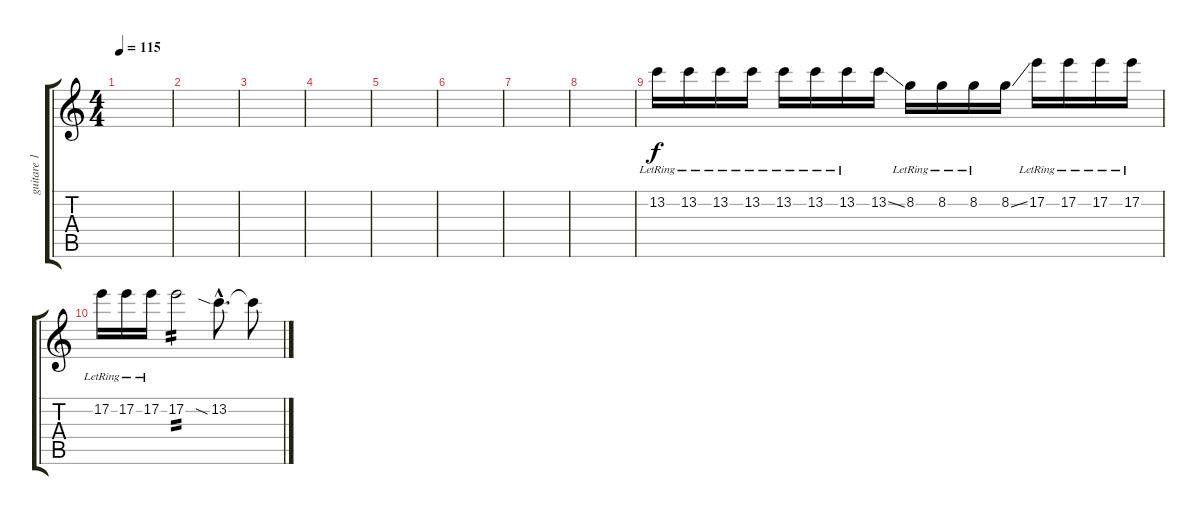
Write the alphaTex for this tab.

\track ("guitare 1" "guitare 1") {instrument distortionguitar}
\staff {score tabs}
\tuning (E4 B3 G3 D3 A2 E2) {hide}
\ts (4 4)
\tempo 115
\clef g2
\ks c
|
|
|
|
|
|
|
|
13.2{lr}.16 13.2{lr}.16 13.2{lr}.16 13.2{lr}.16 13.2{lr}.16 13.2{lr}.16 13.2{lr}.16 13.2{ss}.16 8.2{lr}.16 8.2{lr}.16 8.2{lr}.16 8.2{ss}.16 17.2{lr}.16 17.2{lr}.16 17.2{lr}.16 17.2{lr}.16 |
17.2{lr}.16 17.2{lr}.16 17.2{lr}.16 17.2.2{tp 2} 13.2{sia hac}.8{d} 13.2{t}.8
